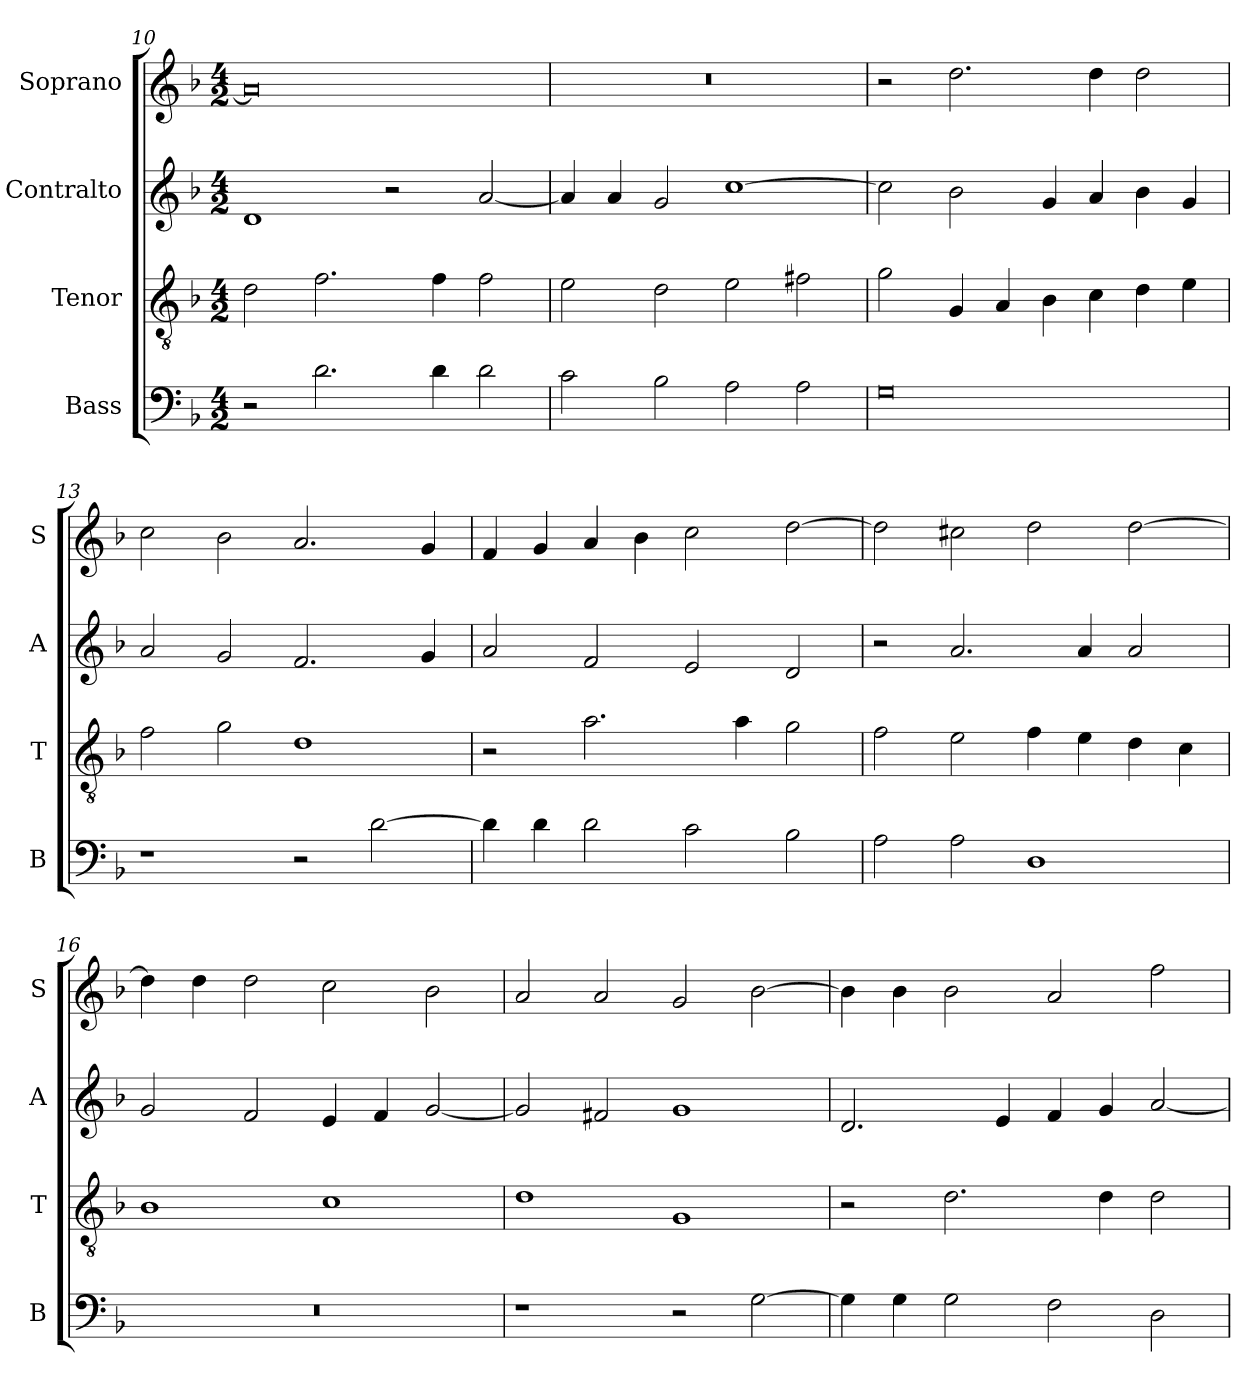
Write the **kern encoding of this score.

**kern	**kern	**kern	**kern
*part4	*part3	*part2	*part1
*staff4	*staff3	*staff2	*staff1
*I"Bass	*I"Tenor	*I"Contralto	*I"Soprano
*I'B	*I'T	*I'A	*I'S
*clefF4	*clefGv2	*clefG2	*clefG2
*k[b-]	*k[b-]	*k[b-]	*k[b-]
*G:dor	*G:dor	*G:dor	*G:dor
*M4/2	*M4/2	*M4/2	*M4/2
=10	=10	=10	=10
2r	2d	1d	0a]
2.d	2.f	.	.
.	.	2r	.
4d	4f	.	.
2d	2f	[2a	.
=11	=11	=11	=11
2c	2e	4a]	0r
.	.	4a	.
2B-	2d	2g	.
2A	2e	[1cc	.
2A	2f#X	.	.
=12	=12	=12	=12
0G	2g	2cc]	2r
.	4G	2b-	2.dd
.	4A	.	.
.	4B-	4g	.
.	4c	4a	4dd
.	4d	4b-	2dd
.	4e	4g	.
=13	=13	=13	=13
1r	2f	2a	2cc
.	2g	2g	2b-
2r	1d	2.f	2.a
[2d	.	.	.
.	.	4g	4g
=14	=14	=14	=14
4d]	2r	2a	4f
4d	.	.	4g
2d	2.a	2f	4a
.	.	.	4b-
2c	.	2e	2cc
.	4a	.	.
2B-	2g	2d	[2dd
=15	=15	=15	=15
2A	2f	2r	2dd]
2A	2e	2.a	2cc#X
1D	4f	.	2dd
.	4e	4a	.
.	4d	2a	[2dd
.	4c	.	.
=16	=16	=16	=16
0r	1B-	2g	4dd]
.	.	.	4dd
.	.	2f	2dd
.	1c	4e	2cc
.	.	4f	.
.	.	[2g	2b-
=17	=17	=17	=17
1r	1d	2g]	2a
.	.	2f#X	2a
2r	1G	1g	2g
[2G	.	.	[2b-
=18	=18	=18	=18
4G]	2r	2.d	4b-]
4G	.	.	4b-
2G	2.d	.	2b-
.	.	4e	.
2F	.	4f	2a
.	4d	4g	.
2D	2d	[2a	2ff
=	=	=	=
*-	*-	*-	*-
